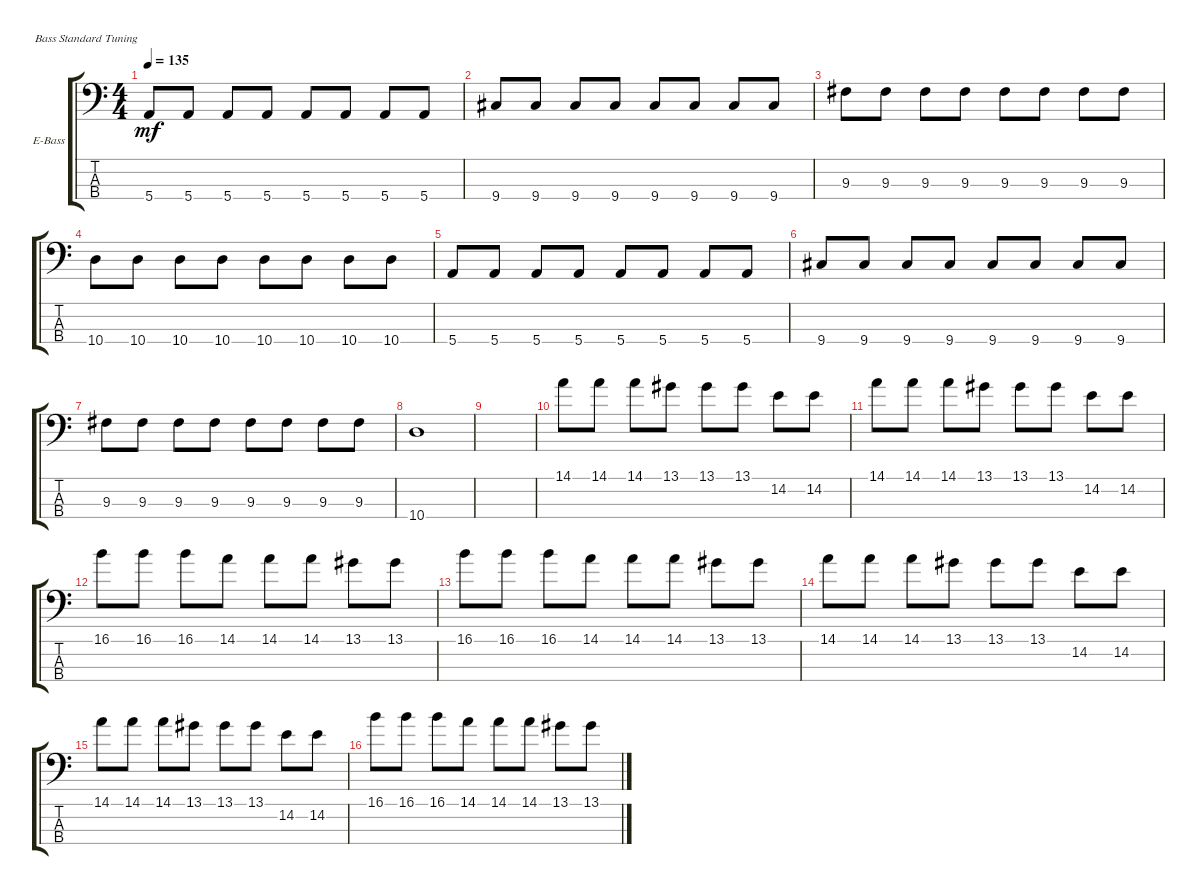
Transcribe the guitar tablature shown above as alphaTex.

\defaultSystemsLayout 4
\bracketExtendMode groupsimilarinstruments
\firstSystemTrackNameOrientation horizontal
\otherSystemsTrackNameOrientation horizontal
\track ("Electric Bass" "E-Bass") {instrument electricbassfinger}
\staff {score tabs}
\tuning (G2 D2 A1 E1)
\ts (4 4)
\tempo 135
\clef f4
\ks c
5.4.8{dy mf} 5.4.8 5.4.8 5.4.8 5.4.8 5.4.8 5.4.8 5.4.8 |
9.4.8 9.4.8 9.4.8 9.4.8 9.4.8 9.4.8 9.4.8 9.4.8 |
9.3.8 9.3.8 9.3.8 9.3.8 9.3.8 9.3.8 9.3.8 9.3.8 |
10.4.8 10.4.8 10.4.8 10.4.8 10.4.8 10.4.8 10.4.8 10.4.8 |
5.4.8 5.4.8 5.4.8 5.4.8 5.4.8 5.4.8 5.4.8 5.4.8 |
9.4.8 9.4.8 9.4.8 9.4.8 9.4.8 9.4.8 9.4.8 9.4.8 |
9.3.8 9.3.8 9.3.8 9.3.8 9.3.8 9.3.8 9.3.8 9.3.8 |
10.4.1 |
|
14.1.8 14.1.8 14.1.8 13.1.8 13.1.8 13.1.8 14.2.8 14.2.8 |
14.1.8 14.1.8 14.1.8 13.1.8 13.1.8 13.1.8 14.2.8 14.2.8 |
16.1.8 16.1.8 16.1.8 14.1.8 14.1.8 14.1.8 13.1.8 13.1.8 |
16.1.8 16.1.8 16.1.8 14.1.8 14.1.8 14.1.8 13.1.8 13.1.8 |
14.1.8 14.1.8 14.1.8 13.1.8 13.1.8 13.1.8 14.2.8 14.2.8 |
14.1.8 14.1.8 14.1.8 13.1.8 13.1.8 13.1.8 14.2.8 14.2.8 |
16.1.8 16.1.8 16.1.8 14.1.8 14.1.8 14.1.8 13.1.8 13.1.8
